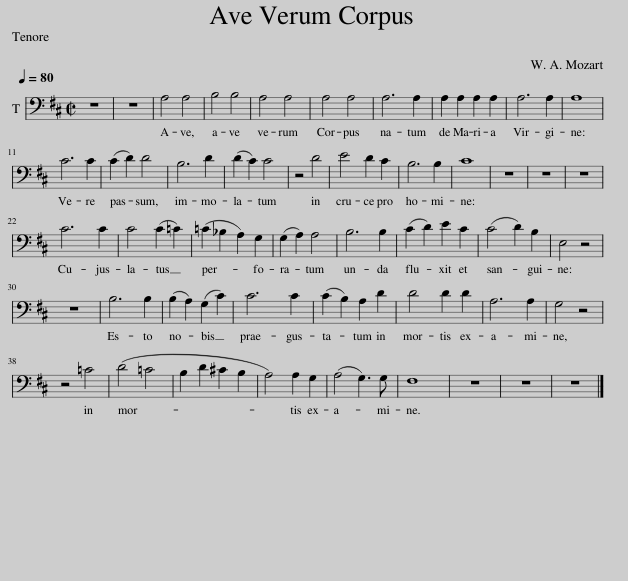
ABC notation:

X:1
%%score [ 1 2 3 4 ] { ( 5 6 ) | ( 7 8 ) }
L:1/8
Q:1/4=80
M:2/2
I:linebreak $
K:D
V:1 treble
V:2 treble
V:3 bass
V:4 bass
V:5 treble
V:6 treble
V:7 bass
V:8 bass
V:1
 z8 | z8 | A4 (d2 F2) | (A2 ^G2) =G4 | (G2 B2) (A2 G2) | %5
 (G2 F2) F4 | E6 E2 | F2 F2 G2 G2 | (G4 F2) F2 | E8 |$ %10
 E6 A2 | (A2 ^G2) G4 | (E2 ^G4) B2 | (B2 A2) A2 A2 | d8- | %15
 d2 c2 B2 A2 | (A4 ^G2) G2 | A8 | z8 | z8 | %20
 z8 |$ A6 A2 | (A2 _B2) B4 | (_B2 d2) (=c2 B2) | (_B2 A2) A4 | %25
 G6 G2 | G2 _B2 A2 G2 | (G4 =FE) F2 | E4 z4 |$ F6 F2 | %30
 (F2 E2) (D2 G2) | G6 G2 | (G2 F2) E2 A2 | (A8- | A2 G2) A2 B2 | %35
 (F4 E3) F | G4 G4 |$ (d8- | d4 ^d4 | e2 B2 c2 =d2 | %40
 c2 BA) d2 G2 | (F4 E3) E | D8 | z8 | z8 | %45
 z8 |] %46
V:2
 z8 | z8 | F4 F4 | E4 E4 | (E2 G2) (F2 E2) | %5
 (E2 D2) D4 | C6 C2 | D2 D2 E2 E2 | (E4 D2) D2 | C8 |$ %10
 E6 E2 | E4 E4 | E6 ^G2 | (^G2 A2) A4 | z4 ^G4 | %15
 A4 F2 F2 | E6 E2 | E8 | z8 | z8 | %20
 z8 |$ E6 E2 | E4 E4 | E6 E2 | (E2 =F2) F4 | %25
 D6 D2 | (E2 =F2) E2 E2 | (E4 DC) D2 | C4 z4 |$ D6 D2 | %30
 (D2 C2) (B,2 E2) | E6 E2 | (E2 D2) C2 F2 | (F8- | F2 G2) F2 E2 | %35
 D4 C3 C | D4 z4 |$ z4 F4 | (G4 F4 | E8- | %40
 E2 DC) D2 D2 | (D4 C3) C | D8 | z8 | z8 | %45
 z8 |] %46
V:3
 z8 | z8 | A,4 A,4 | B,4 B,4 | A,4 A,4 | %5
 A,4 A,4 | A,6 A,2 | A,2 A,2 A,2 A,2 | A,6 A,2 | A,8 |$ %10
 C6 C2 | (C2 D2) D4 | B,6 D2 | (D2 C2) C4 | z4 D4 | %15
 E4 D2 C2 | B,6 B,2 | C8 | z8 | z8 | %20
 z8 |$ C6 C2 | C4 (C2 =C2) | (=C2 _B,2 A,2) G,2 | (G,2 A,2) A,4 | %25
 B,6 B,2 | (C2 D2) E2 C2 | (C4 D2) B,2 | E,4 z4 |$ z8 | %30
 B,6 B,2 | (B,2 A,2) (G,2 C2) | C6 C2 | (C2 B,2) A,2 D2 | D4 D2 D2 | %35
 A,6 A,2 | G,4 z4 |$ z4 =C4 | (D4 =C4 | B,2 D2 ^C2 B,2 | %40
 A,4) A,2 G,2 | (A,4 G,3) G, | F,8 | z8 | z8 | %45
 z8 |] %46
V:4
 z8 | z8 | D,4 D,4 | D,4 D,4 | C,4 C,4 | %5
 D,4 D,4 | A,,6 A,,2 | D,2 D,2 C,2 C,2 | D,6 D,2 | A,,8 |$ %10
 A,6 A,2 | (A,2 B,2) B,4 | z4 E,2 E,2 | (^E,2 F,2) F,4 | z4 B,,4 | %15
 C,4 D,2 D,2 | E,6 E,2 | A,,8 | z8 | z8 | %20
 z8 |$ A,6 A,2 | (A,2 G,2) G,4 | =C,6 C,2 | (=C,2 =F,2) F,4 | %25
 =F,6 F,2 | (E,2 D,2) C,2 A,,2 | (_B,,4 A,,2) ^G,,2 | A,,4 z4 |$ z8 | %30
 G,6 G,2 | (G,2 F,2) (E,2 A,2) | A,6 A,2 | (A,2 G,2) F,2 B,2 | B,4 A,2 ^G,2 | %35
 A,4 A,,4 | B,,4 z4 |$ z4 A,4 | (_B,4 A,4 | ^G,8 | %40
 =G,4) F,2 B,,2 | A,,6 A,,2 | D,8 | z8 | z8 | %45
 z8 |] %46
V:5
 (D2 A,2 D2 E2) | ([DF]2 [A,D]2 [DF]2 [EG]2) | A2 F2 d2 [A,DF]2 | A2 ^G2 =G2 G2 | [EG]2 [GB]2 [FA]2 [EG]2 | %5
 [EG]2 [DF]2 F2 [FA]2 | A2 E2 E2 [CEA]2 | [FA]2 [df]2 [eg]2 [EG]2 | [EG]4 [DF]4 | [CE]2 C2 C2 E2 |$ %10
 [CE]2 e2 c2 A2 | A2 ^G2 G2 E2 | [EE]2 e2 d2 [^GB]2 | [^GB]2 A2 A2 (A2 | d2) d4 ([^Gd-]2 | %15
 d2 c2) (B2 A2) | E4 D4 | C6 E2 | A2 A4 A2 | A4{/c} B3 A | %20
 (A2 E2) ([A,C]2 [CE]2) |$ A2 E2 C2 [CEA]2 | A2 _B2 B2 B2 | (_B2 d2 =c2 [EB]2) | ([E_B]2 [=FA]2) ([FA]2 A,2) | %25
 (G,2 D2) ([DG]2 [B,DG]2) | [CG]2 ([=F_B]2 [EA]2 [CEG]2) | [CEG]4 [D=F][CE] [B,DF]2 | [CE]2 ([A,C]2 [B,D]2 [A,CE]2) |$ [DF]6 [DF]2 | %30
 ([DF]2 [CE]2 [B,D]2 [EG]2) | [EG]6 [EG]2 | ([EG]2 [DF]2 [CE]2 [FA]2) | [FA]6 [FA]2 | ([FA]2 G2 [FA]2 [EB]2) | %35
 [DF]4 C4 | G2 G4 (G2 |$ d2) d4 [Fd-]2 | d2 d2 ^d2 d2 | e2 B2 c2 =d2 | %40
 [Ec]2 [DB][CA] d2 G2 | [A,DF]4 [G,CE]4 | D2 F2 A4- | A2 D2 G4 | F4 E4 | %45
 [F,D]8 |] %46
V:6
 A,6 C2 | x8 | [DF]6 x2 | E4 E4 | z4 z4 | %5
 z4 D4 | E6 x2 | x8 | x8 | x8 |$ %10
 x8 | E4 E4 | x8 | x8 | x8 | %15
 [EA]4 F4 | z2 A2 z2 ^G2 | z2 (A2 e4- | e2) (d2 e2 f2) | [CE]2 E2 D2 E2 | %20
 C4 x4 |$ [CE]6 x2 | E4 E4 | E6 x2 | x8 | %25
 D6 x2 | x8 | x8 | x8 |$ x8 | %30
 x8 | x8 | x8 | x8 | x8 | %35
 x4 E3 F | D4 x4 |$ x8 | G4 F4 | x8 | %40
 x4 D4 | x8 | D4 F4- | F2 B,2 E4- | E2 D4 C2 | %45
 x8 |] %46
V:7
 D,8 | D,8 | D,4 D,4 | D,4 D,4 | C,4 C,4 | %5
 D,4 D,4 | [A,,A,]6 [A,,A,]2 | D,2 D,2 C,2 C,2 | D,2 D,2 F,2 D,2 | [A,,A,]2 A,2 [E,A,]2 [C,A,]2 |$ %10
 A,,4 [A,CE]4 | [A,C]2 [B,D]2 [B,D]4 | ^G,4 E,4 | [^E,D]2 [F,C]2 [F,C]4 | z4 B,,4 | %15
 C,4 D,4 | E,8 | [A,,A,]6 ([C,C-]2 | C2) D2 [E,C]2 [^D,B,]2 | E,4 [E,,^G,]4 | %20
 A,,8 |$ A,,4 A,4 | A,2 G,2 G,4 | =C,4 C,4 | [=C,G,]2 [=F,A,]2 [F,A,]4 | %25
 [=F,B,]4 F,4 | [E,G,]2 [D,_B,]2 [C,E,]2 A,,2 | _B,,2 B,,2 A,,2 ^G,,2 | [A,,E,]2 A,4 G,E, |$ [D,A,]4 D,4 | %30
 [G,B,]6 [G,B,]2 | ([G,B,]2 [F,A,]2 [E,G,]2 [A,C]2) | [A,C]6 [A,C]2 | ([A,C]2 [G,B,]2 [F,A,]2 [B,D]2) | B,4 A,2 ^G,2 | %35
 A,4 [A,,A,]4 | [B,,D,]4 z4 |$ z2 B,2 [A,=C]4 | [_B,D]4 [A,=C]4 | ^G,8 | %40
 [G,A,]4 [F,A,]2 [B,,G,]2 | A,,8 | [D,F,]4 z2 [F,,A,]2 | [B,,D]6 [G,,B,]2 | A,4 G,4 | %45
 [D,F,]8 |] %46
V:8
 F,6 A,2 | A,2 F,2 A,4 | x8 | x8 | x8 | %5
 x8 | x8 | D4 A,4 | A,8 | x8 |$ %10
 x8 | x8 | [B,E]6 D2 | x8 | z2 (A,2 ^G,2 B,2) | %15
 z4 D2 C2 | B,4 B,2 B,2 | x8 | F,4 x4 | x8 | %20
 A,4 E,2 A,2 |$ x8 | C6 =C2 | =C2 _B,2 A,2 G,2 | x8 | %25
 x8 | x8 | x8 | x8 |$ x8 | %30
 x8 | x8 | x8 | x8 | D6 D2 | %35
 x8 | x8 |$ x8 | x8 | =B,2 D2 ^C2 B,2 | %40
 x8 | x8 | x8 | x8 | A,,8 | %45
 x8 |] %46
